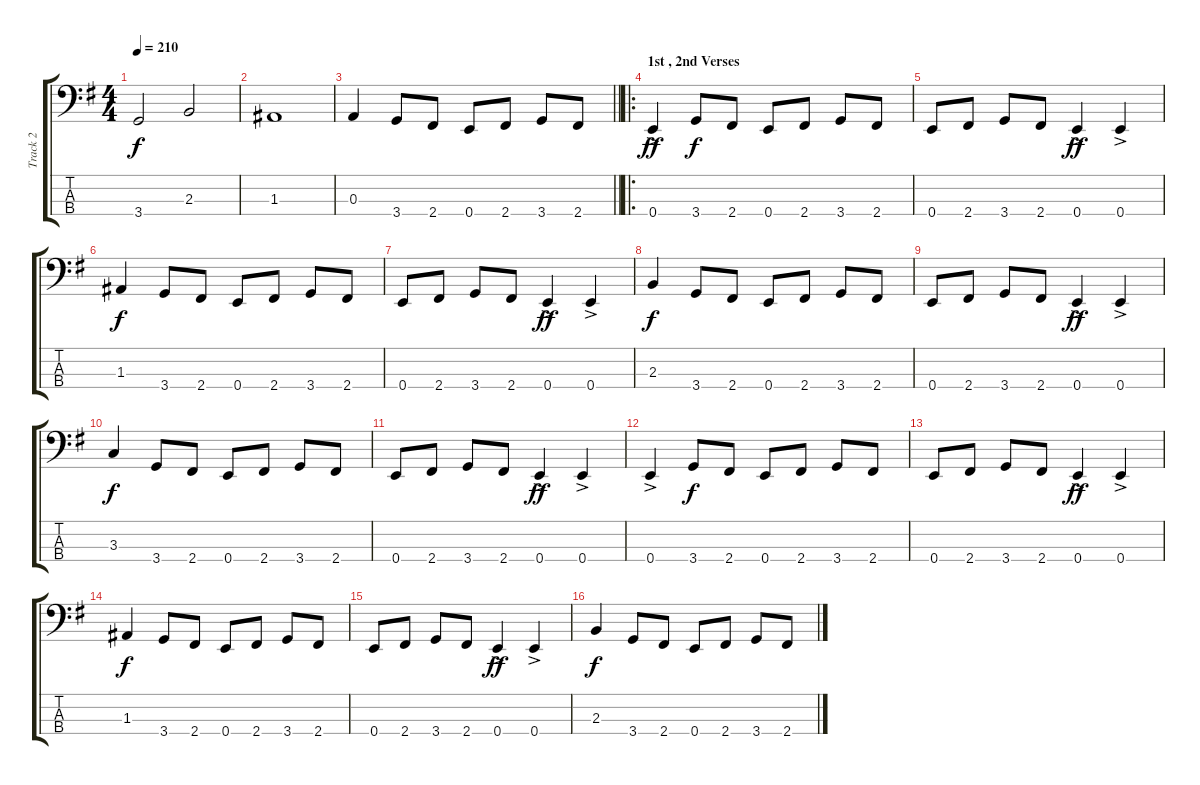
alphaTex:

\track ("Track 2" "Track 2") {instrument electricbassfinger}
\staff {score tabs}
\tuning (G2 D2 A1 E1) {hide}
\ts (4 4)
\tempo 210
\clef f4
\ks g
3.4.2{dy f} 2.3.2 |
1.3.1 |
\barLineRight lightlight
0.3.4 3.4.8 2.4.8 0.4.8 2.4.8 3.4.8 2.4.8 |
\ro
\section ("" "1st , 2nd Verses")
0.4{ac}.4{dy ff} 3.4.8{dy f} 2.4.8 0.4.8 2.4.8 3.4.8 2.4.8 |
0.4.8 2.4.8 3.4.8 2.4.8 0.4{ac}.4{dy ff} 0.4{ac}.4 |
1.3.4{dy f} 3.4.8 2.4.8 0.4.8 2.4.8 3.4.8 2.4.8 |
0.4.8 2.4.8 3.4.8 2.4.8 0.4{ac}.4{dy ff} 0.4{ac}.4 |
2.3.4{dy f} 3.4.8 2.4.8 0.4.8 2.4.8 3.4.8 2.4.8 |
0.4.8 2.4.8 3.4.8 2.4.8 0.4{ac}.4{dy ff} 0.4{ac}.4 |
3.3.4{dy f} 3.4.8 2.4.8 0.4.8 2.4.8 3.4.8 2.4.8 |
0.4.8 2.4.8 3.4.8 2.4.8 0.4{ac}.4{dy ff} 0.4{ac}.4 |
0.4{ac}.4 3.4.8{dy f} 2.4.8 0.4.8 2.4.8 3.4.8 2.4.8 |
0.4.8 2.4.8 3.4.8 2.4.8 0.4{ac}.4{dy ff} 0.4{ac}.4 |
1.3.4{dy f} 3.4.8 2.4.8 0.4.8 2.4.8 3.4.8 2.4.8 |
0.4.8 2.4.8 3.4.8 2.4.8 0.4{ac}.4{dy ff} 0.4{ac}.4 |
2.3.4{dy f} 3.4.8 2.4.8 0.4.8 2.4.8 3.4.8 2.4.8
